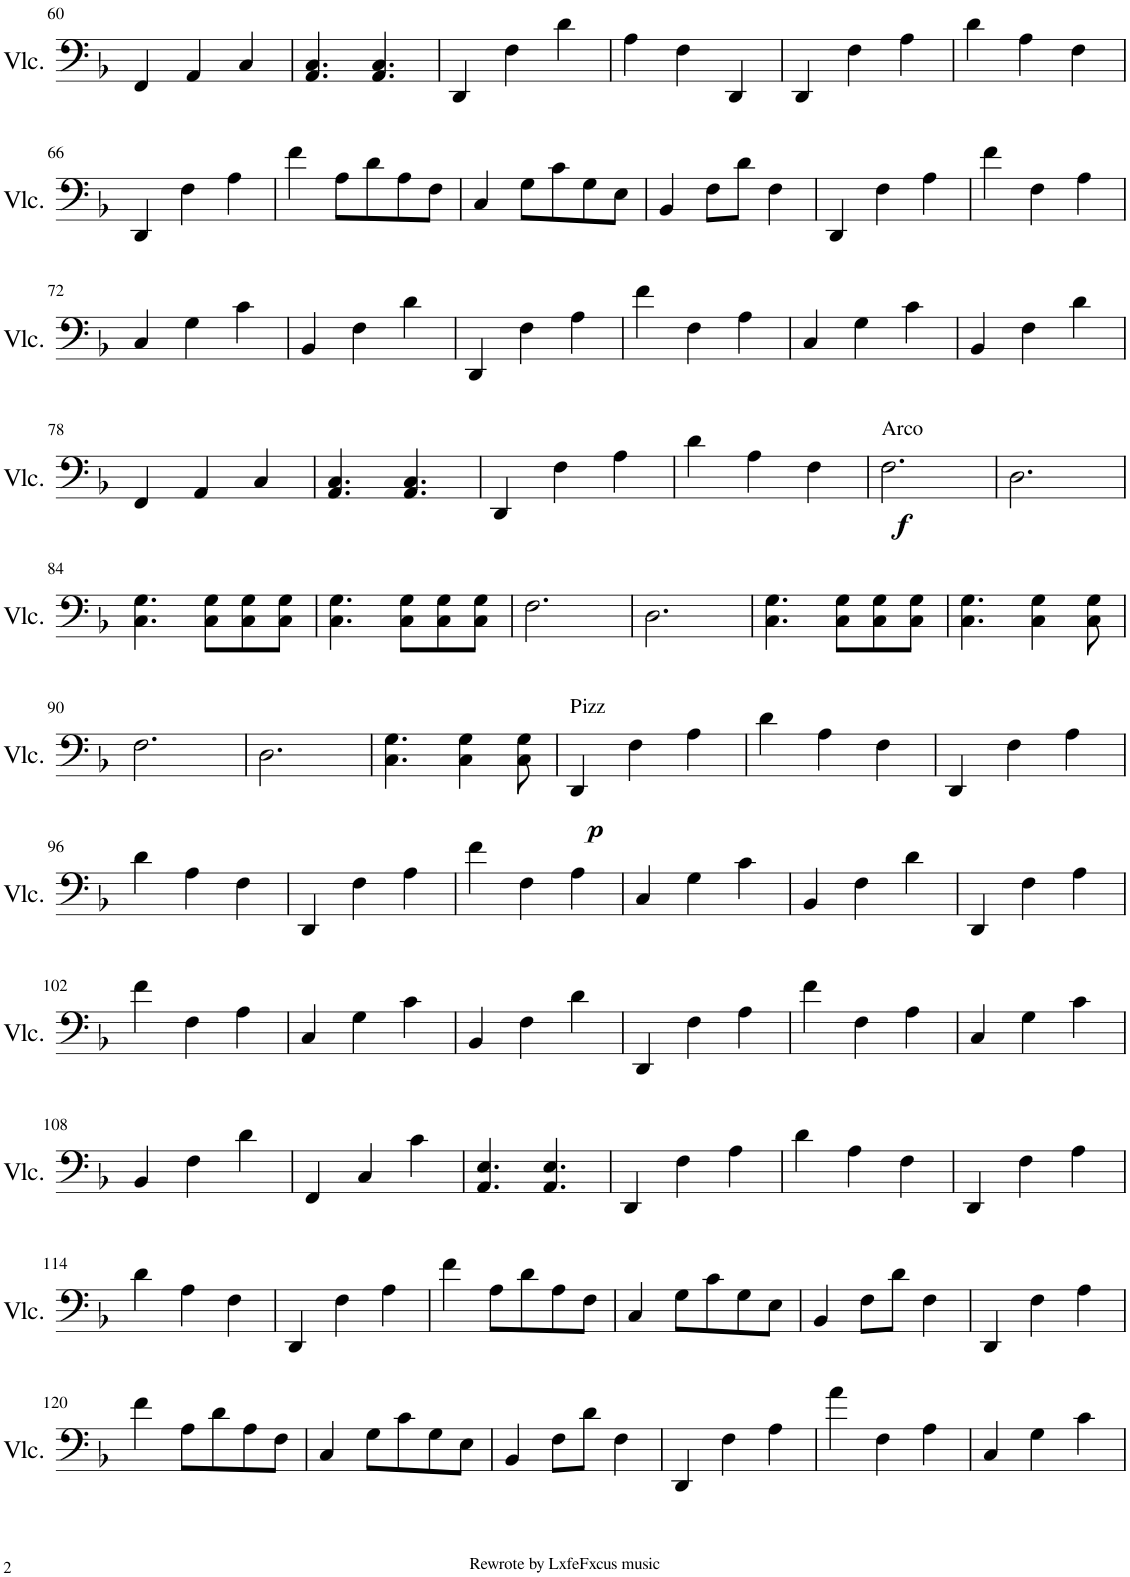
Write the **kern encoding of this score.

**kern	**dynam
*part1	*part1
*staff1	*staff1
*I"Violoncello 4	*
*I'Vlc.	*
!!LO:PB:g=z
*clefF4	*
*k[b-]	*
*M3/4	*
=60	=60
4FF/	.
4AA/	.
4C/	.
=61	=61
4.AA/ 4.C/	.
4.AA/ 4.C/	.
=62	=62
4DD/	.
4F\	.
4d\	.
=63	=63
4A\	.
4F\	.
4DD/	.
=64	=64
4DD/	.
4F\	.
4A\	.
=65	=65
4d\	.
4A\	.
4F\	.
!!LO:LB:g=z
=66	=66
4DD/	.
4F\	.
4A\	.
=67	=67
4f\	.
8A\L	.
8d\	.
8A\	.
8F\J	.
=68	=68
4C/	.
8G\L	.
8c\	.
8G\	.
8E\J	.
=69	=69
4BB-/	.
8F\L	.
8d\J	.
4F\	.
=70	=70
4DD/	.
4F\	.
4A\	.
=71	=71
4f\	.
4F\	.
4A\	.
!!LO:LB:g=z
=72	=72
4C/	.
4G\	.
4c\	.
=73	=73
4BB-/	.
4F\	.
4d\	.
=74	=74
4DD/	.
4F\	.
4A\	.
=75	=75
4f\	.
4F\	.
4A\	.
=76	=76
4C/	.
4G\	.
4c\	.
=77	=77
4BB-/	.
4F\	.
4d\	.
!!LO:LB:g=z
=78	=78
4FF/	.
4AA/	.
4C/	.
=79	=79
4.AA/ 4.C/	.
4.AA/ 4.C/	.
=80	=80
4DD/	.
4F\	.
4A\	.
=81	=81
4d\	.
4A\	.
4F\	.
=82	=82
!LO:TX:a:t=Arco	!
!	!LO:DY:b
2.F\	f
=83	=83
2.D\	.
!!LO:LB:g=z
=84	=84
4.C\ 4.G\	.
8C\ 8G\L	.
8C\ 8G\	.
8C\ 8G\J	.
=85	=85
4.C\ 4.G\	.
8C\ 8G\L	.
8C\ 8G\	.
8C\ 8G\J	.
=86	=86
2.F\	.
=87	=87
2.D\	.
=88	=88
4.C\ 4.G\	.
8C\ 8G\L	.
8C\ 8G\	.
8C\ 8G\J	.
=89	=89
4.C\ 4.G\	.
4C\ 4G\	.
8C\ 8G\	.
!!LO:LB:g=z
=90	=90
2.F\	.
=91	=91
2.D\	.
=92	=92
4.C\ 4.G\	.
4C\ 4G\	.
8C\ 8G\	.
=93	=93
!LO:TX:a:t=Pizz	!
!	!LO:DY:b
4DD/	p
4F\	.
4A\	.
=94	=94
4d\	.
4A\	.
4F\	.
=95	=95
4DD/	.
4F\	.
4A\	.
!!LO:LB:g=z
=96	=96
4d\	.
4A\	.
4F\	.
=97	=97
4DD/	.
4F\	.
4A\	.
=98	=98
4f\	.
4F\	.
4A\	.
=99	=99
4C/	.
4G\	.
4c\	.
=100	=100
4BB-/	.
4F\	.
4d\	.
=101	=101
4DD/	.
4F\	.
4A\	.
!!LO:LB:g=z
=102	=102
4f\	.
4F\	.
4A\	.
=103	=103
4C/	.
4G\	.
4c\	.
=104	=104
4BB-/	.
4F\	.
4d\	.
=105	=105
4DD/	.
4F\	.
4A\	.
=106	=106
4f\	.
4F\	.
4A\	.
=107	=107
4C/	.
4G\	.
4c\	.
!!LO:LB:g=z
=108	=108
4BB-/	.
4F\	.
4d\	.
=109	=109
4FF/	.
4C/	.
4c\	.
=110	=110
4.AA/ 4.E/	.
4.AA/ 4.E/	.
=111	=111
4DD/	.
4F\	.
4A\	.
=112	=112
4d\	.
4A\	.
4F\	.
=113	=113
4DD/	.
4F\	.
4A\	.
!!LO:LB:g=z
=114	=114
4d\	.
4A\	.
4F\	.
=115	=115
4DD/	.
4F\	.
4A\	.
=116	=116
4f\	.
8A\L	.
8d\	.
8A\	.
8F\J	.
=117	=117
4C/	.
8G\L	.
8c\	.
8G\	.
8E\J	.
=118	=118
4BB-/	.
8F\L	.
8d\J	.
4F\	.
=119	=119
4DD/	.
4F\	.
4A\	.
!!LO:LB:g=z
=120	=120
4f\	.
8A\L	.
8d\	.
8A\	.
8F\J	.
=121	=121
4C/	.
8G\L	.
8c\	.
8G\	.
8E\J	.
=122	=122
4BB-/	.
8F\L	.
8d\J	.
4F\	.
=123	=123
4DD/	.
4F\	.
4A\	.
=124	=124
4a\	.
4F\	.
4A\	.
=125	=125
4C/	.
4G\	.
4c\	.
=	=
*-	*-
